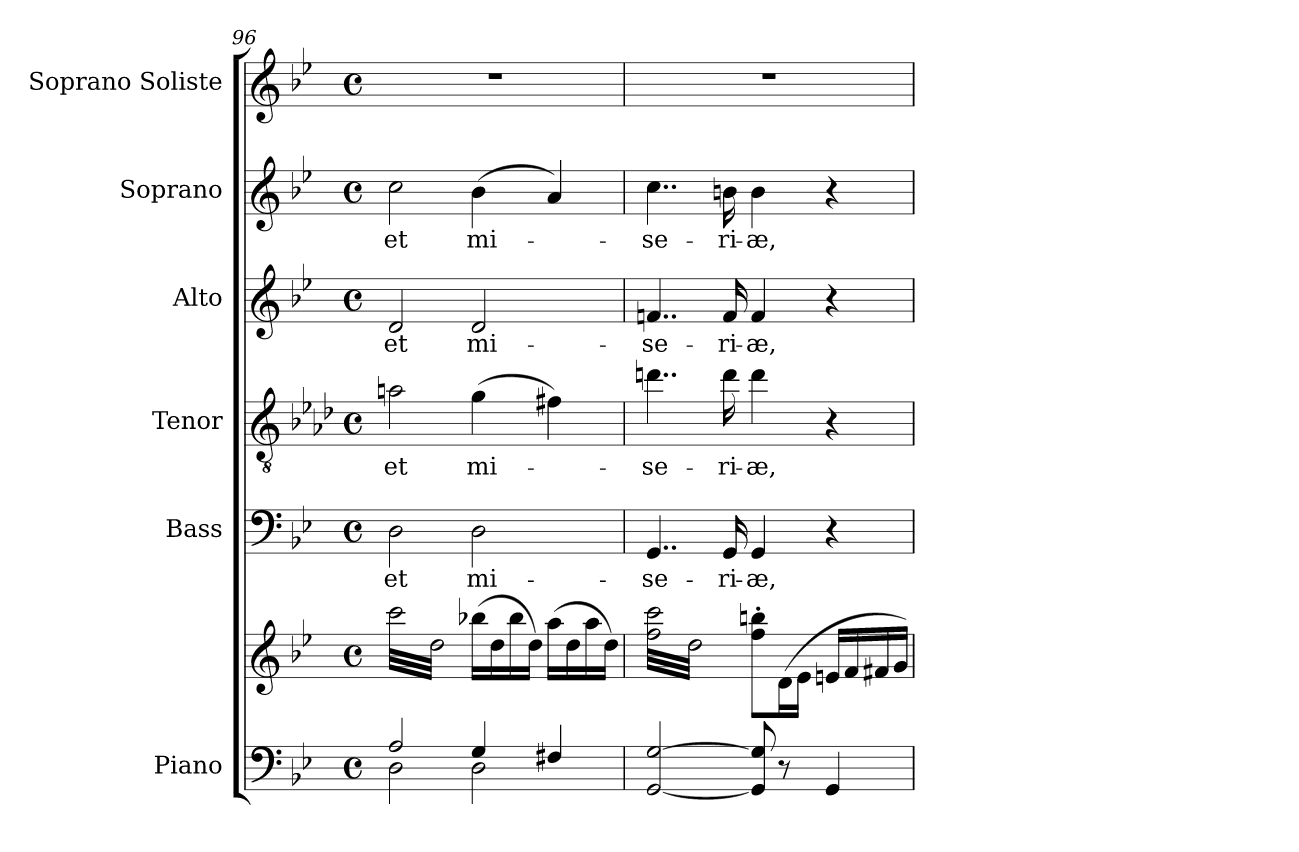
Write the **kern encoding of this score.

**kern	**kern	**kern	**text	**kern	**text	**kern	**text	**kern	**text	**kern
*part6	*part6	*part5	*part5	*part4	*part4	*part3	*part3	*part2	*part2	*part1
*staff7	*staff6	*staff5	*staff5	*staff4	*staff4	*staff3	*staff3	*staff2	*staff2	*staff1
*I"Piano	*	*I"Bass	*	*I"Tenor	*	*I"Alto	*	*I"Soprano	*	*I"Soprano Soliste
*I'Pno.	*	*I'B.	*	*I'T.	*	*I'A.	*	*I'S.	*	*
!!LO:PB:g=z
*clefF4	*clefG2	*clefF4	*	*clefGv2	*	*clefG2	*	*clefG2	*	*clefG2
*	*	*	*	*ITrd8c14	*	*	*	*	*	*
*k[b-e-]	*k[b-e-]	*k[b-e-]	*	*k[b-e-a-d-]	*	*k[b-e-]	*	*k[b-e-]	*	*k[b-e-]
*M4/4	*M4/4	*M4/4	*	*M4/4	*	*M4/4	*	*M4/4	*	*M4/4
*met(c)	*met(c)	*met(c)	*	*met(c)	*	*met(c)	*	*met(c)	*	*met(c)
=96	=96	=96	=96	=96	=96	=96	=96	=96	=96	=96
*^	*	*	*	*	*	*	*	*	*	*
*	*	*tremolo	*	*	*	*	*	*	*	*	*
2A/	2D\	(32ccc\LLL	2D\	et	2Ani\	et	2d/	et	2cc\	et	1r
.	.	32dd\)	.	.	.	.	.	.	.	.	.
.	.	32ccc\	.	.	.	.	.	.	.	.	.
.	.	32dd\)	.	.	.	.	.	.	.	.	.
.	.	32ccc\	.	.	.	.	.	.	.	.	.
.	.	32dd\)	.	.	.	.	.	.	.	.	.
.	.	32ccc\	.	.	.	.	.	.	.	.	.
.	.	32dd\)	.	.	.	.	.	.	.	.	.
.	.	32ccc\	.	.	.	.	.	.	.	.	.
.	.	32dd\)	.	.	.	.	.	.	.	.	.
.	.	32ccc\	.	.	.	.	.	.	.	.	.
.	.	32dd\)	.	.	.	.	.	.	.	.	.
.	.	32ccc\	.	.	.	.	.	.	.	.	.
.	.	32dd\)	.	.	.	.	.	.	.	.	.
.	.	32ccc\	.	.	.	.	.	.	.	.	.
.	.	32dd\)JJJ	.	.	.	.	.	.	.	.	.
*	*	*Xtremolo	*	*	*	*	*	*	*	*	*
4G/	2D\	(16bb-X\LL	2D\	mi-	(4Gi\	mi-	2d/	mi-	(4b-\	mi-	.
.	.	.	.	.	.	.	.	.	.	.	.
.	.	16dd\	.	.	.	.	.	.	.	.	.
.	.	.	.	.	.	.	.	.	.	.	.
.	.	16bb-\	.	.	.	.	.	.	.	.	.
.	.	.	.	.	.	.	.	.	.	.	.
.	.	16dd\JJ)	.	.	.	.	.	.	.	.	.
.	.	.	.	.	.	.	.	.	.	.	.
4F#X/	.	(16aa\LL	.	.	4F#Xi\)	.	.	.	4a/)	.	.
.	.	16dd\	.	.	.	.	.	.	.	.	.
.	.	16aa\	.	.	.	.	.	.	.	.	.
.	.	16dd\JJ)	.	.	.	.	.	.	.	.	.
*v	*v	*	*	*	*	*	*	*	*	*	*
=97	=97	=97	=97	=97	=97	=97	=97	=97	=97	=97
*	*tremolo	*	*	*	*	*	*	*	*	*
[2GG/ [2G/	(32ff\ 32ccc\LLL	4..GG/	-se-	4..dni\	-se-	4..fn/	-se-	4..cc\	-se-	1r
.	32dd\)	.	.	.	.	.	.	.	.	.
.	32ff\ 32ccc\	.	.	.	.	.	.	.	.	.
.	32dd\)	.	.	.	.	.	.	.	.	.
.	32ff\ 32ccc\	.	.	.	.	.	.	.	.	.
.	32dd\)	.	.	.	.	.	.	.	.	.
.	32ff\ 32ccc\	.	.	.	.	.	.	.	.	.
.	32dd\)	.	.	.	.	.	.	.	.	.
.	32ff\ 32ccc\	.	.	.	.	.	.	.	.	.
.	32dd\)	.	.	.	.	.	.	.	.	.
.	32ff\ 32ccc\	.	.	.	.	.	.	.	.	.
.	32dd\)	.	.	.	.	.	.	.	.	.
.	32ff\ 32ccc\	.	.	.	.	.	.	.	.	.
.	32dd\)	.	.	.	.	.	.	.	.	.
.	32ff\ 32ccc\	16GG/	-ri-	16di\	-ri-	16f/	-ri-	16bn\	-ri-	.
.	32dd\)JJJ	.	.	.	.	.	.	.	.	.
*	*Xtremolo	*	*	*	*	*	*	*	*	*
8GG/] 8G/]	8ff\' 8bbn\'L	4GG/	-æ,	4di\	-æ,	4f/	-æ,	4b\	-æ,	.
.	.	.	.	.	.	.	.	.	.	.
.	.	.	.	.	.	.	.	.	.	.
.	.	.	.	.	.	.	.	.	.	.
8r	(>16d\L	.	.	.	.	.	.	.	.	.
.	.	.	.	.	.	.	.	.	.	.
.	16e-\JJ	.	.	.	.	.	.	.	.	.
.	.	.	.	.	.	.	.	.	.	.
4GG/	16en/LL	4r	.	4r	.	4r	.	4r	.	.
.	16f/	.	.	.	.	.	.	.	.	.
.	16f#X/	.	.	.	.	.	.	.	.	.
.	16g/JJ)	.	.	.	.	.	.	.	.	.
=	=	=	=	=	=	=	=	=	=	=
*-	*-	*-	*-	*-	*-	*-	*-	*-	*-	*-
